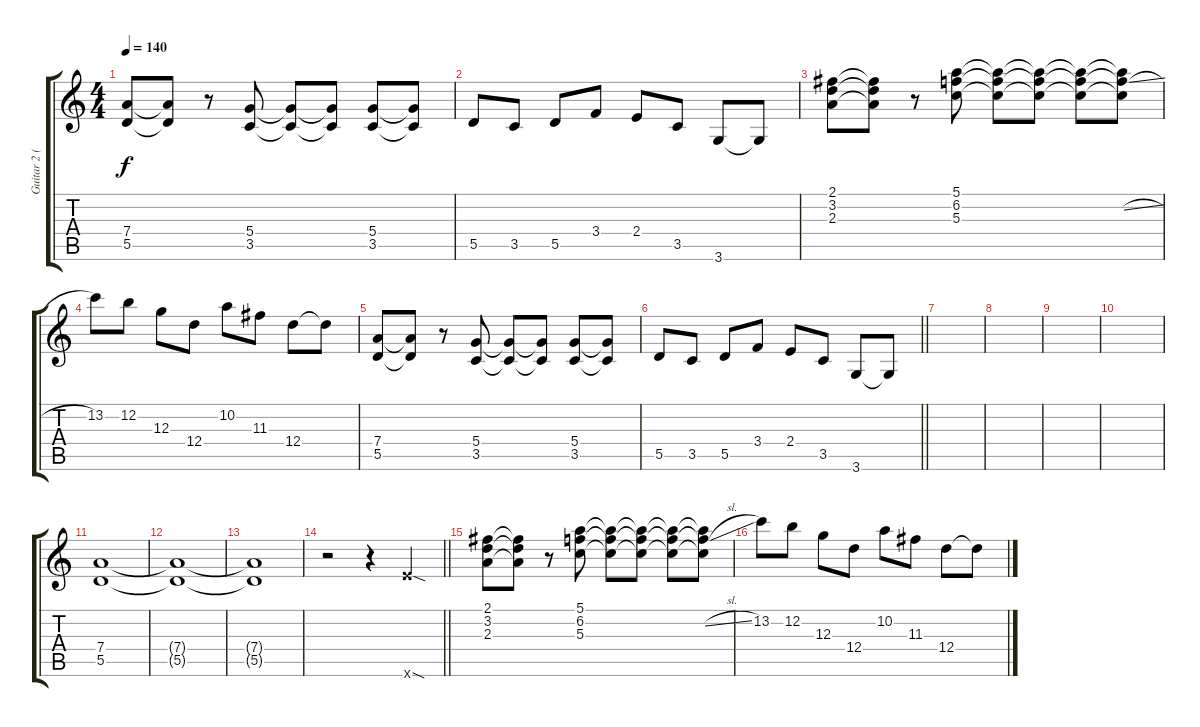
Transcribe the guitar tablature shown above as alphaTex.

\track ("Guitar 2 (Pete)" "Guitar 2 (") {instrument distortionguitar}
\staff {score tabs}
\tuning (E4 B3 G3 D3 A2 E2) {hide}
\ts (4 4)
\tempo 140
\clef g2
\ks aminor
(7.4 5.5).8{dy f} (7.4{t} 5.5{t}).8 r.8 (5.4 3.5).8 (5.4{t} 3.5{t}).8 (5.4{t} 3.5{t}).8 (5.4 3.5).8 (5.4{t} 3.5{t}).8 |
5.5.8 3.5.8 5.5.8 3.4.8 2.4.8 3.5.8 3.6.8 3.6{t}.8 |
(2.1 3.2 2.3).8 (2.1{t} 3.2{t} 2.3{t}).8 r.8 (5.1 6.2 5.3).8 (5.1{t} 6.2{t} 5.3{t}).8 (5.1{t} 6.2{t} 5.3{t}).8 (5.1{t} 6.2{t} 5.3{t}).8 (5.1{t} 6.2{sl t} 5.3{t}).8 |
13.2.8 12.2.8 12.3.8 12.4.8 10.2.8 11.3.8 12.4.8 12.4{t}.8 |
(7.4 5.5).8 (7.4{t} 5.5{t}).8 r.8 (5.4 3.5).8 (5.4{t} 3.5{t}).8 (5.4{t} 3.5{t}).8 (5.4 3.5).8 (5.4{t} 3.5{t}).8 |
\barLineRight lightlight
5.5.8 3.5.8 5.5.8 3.4.8 2.4.8 3.5.8 3.6.8 3.6{t}.8 |
|
|
|
|
(7.4 5.5).1 |
(7.4{t} 5.5{t}).1 |
(7.4{t} 5.5{t}).1 |
\barLineRight lightlight
r.2 r.4 12.6{sod x}.4 |
(2.1 3.2 2.3).8 (2.1{t} 3.2{t} 2.3{t}).8 r.8 (5.1 6.2 5.3).8 (5.1{t} 6.2{t} 5.3{t}).8 (5.1{t} 6.2{t} 5.3{t}).8 (5.1{t} 6.2{t} 5.3{t}).8 (5.1{t} 6.2{sl t} 5.3{t}).8 |
13.2.8 12.2.8 12.3.8 12.4.8 10.2.8 11.3.8 12.4.8 12.4{t}.8
